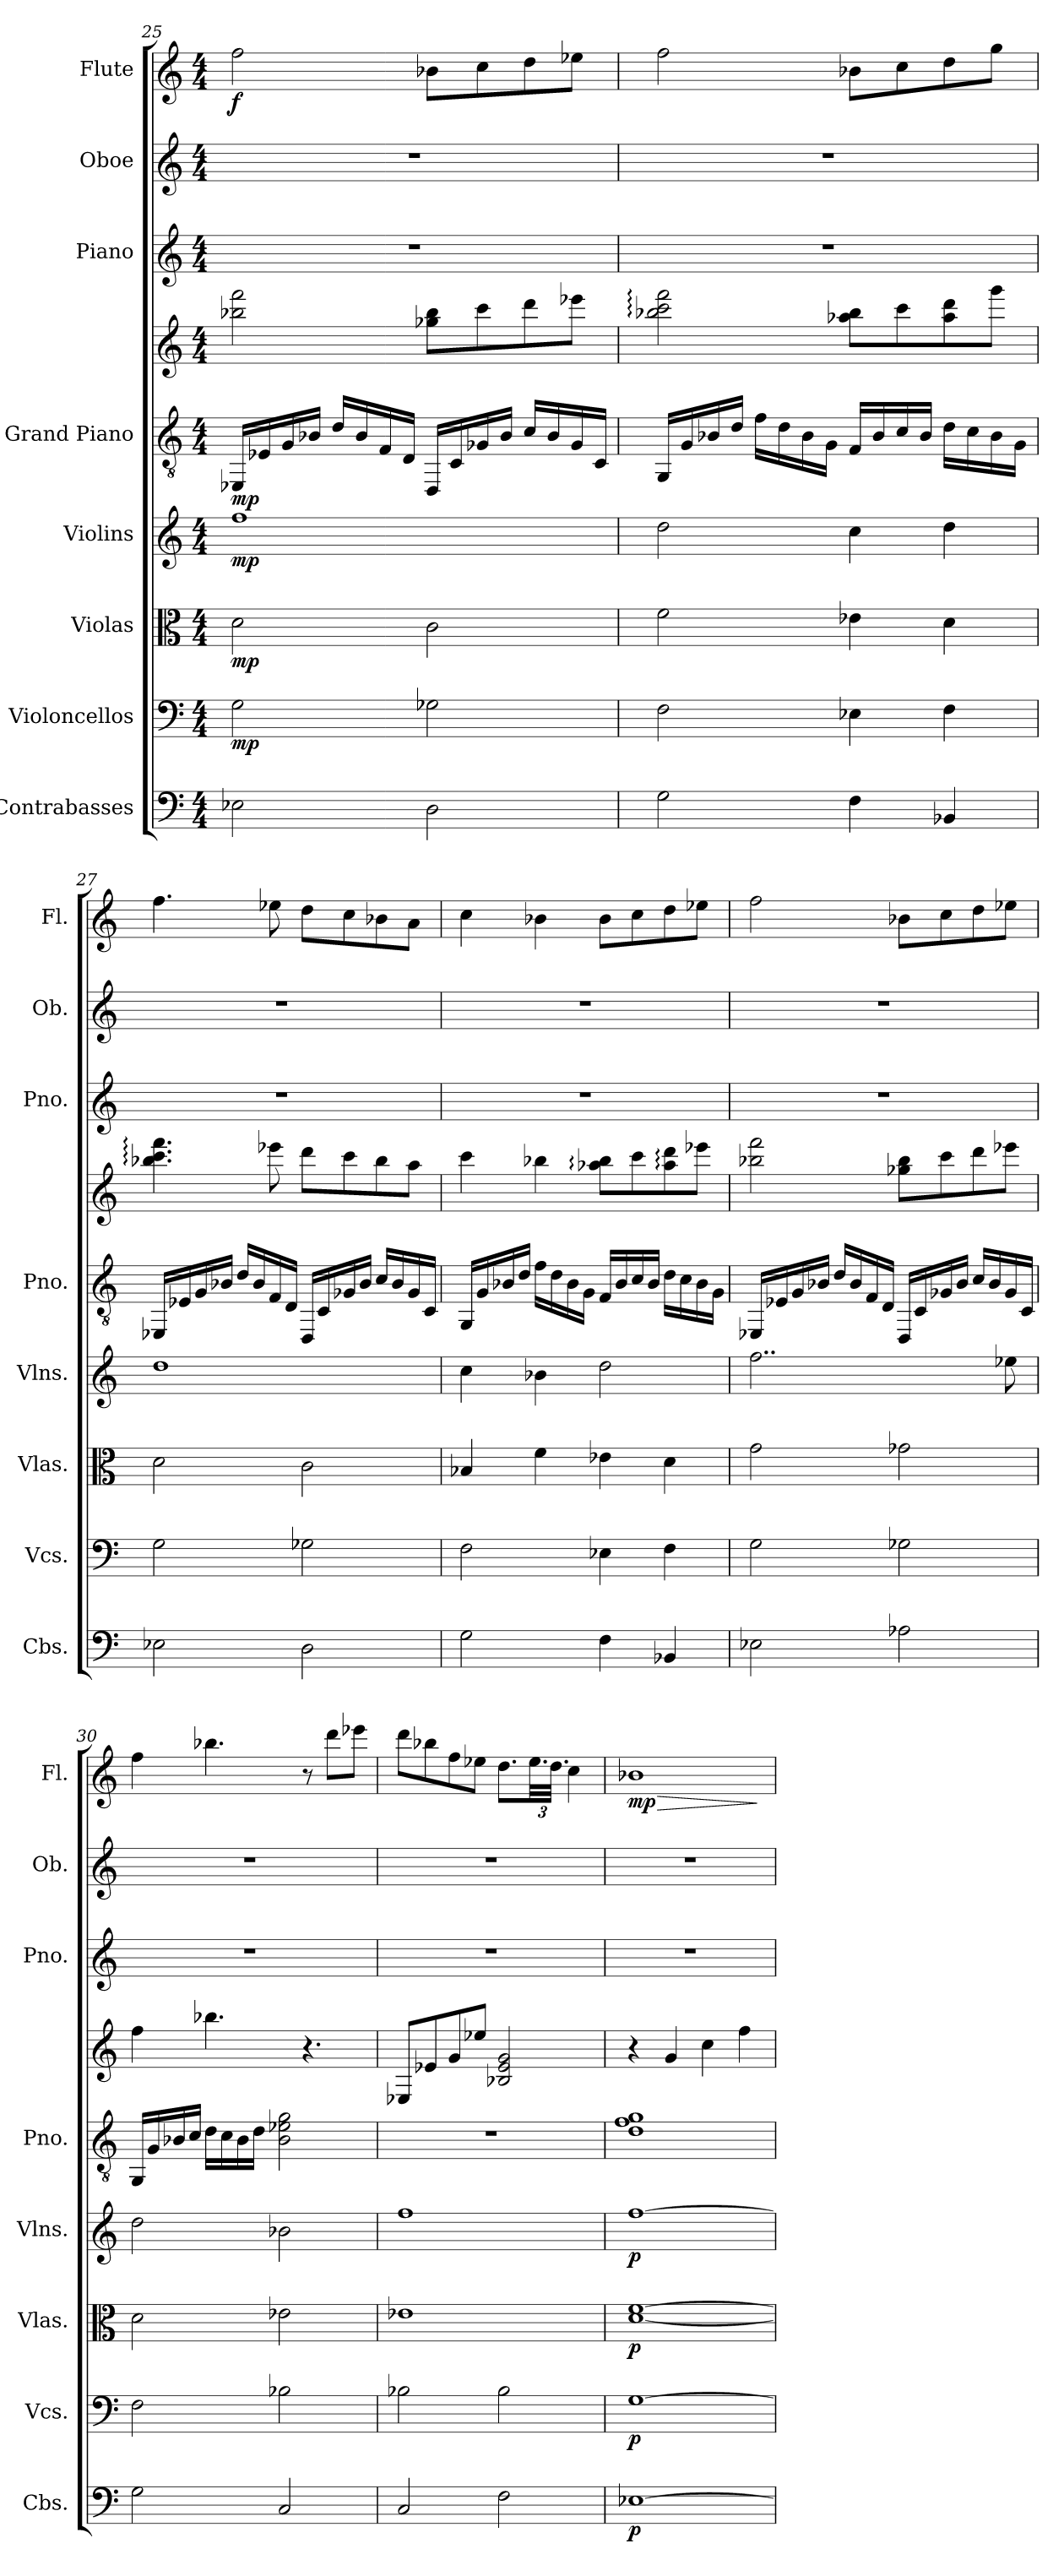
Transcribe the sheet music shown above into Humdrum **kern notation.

**kern	**dynam	**kern	**dynam	**kern	**dynam	**kern	**dynam	**kern	**kern	**dynam	**kern	**kern	**kern	**dynam
*part8	*part8	*part7	*part7	*part6	*part6	*part5	*part5	*part4	*part4	*part4	*part3	*part2	*part1	*part1
*staff9	*staff9	*staff8	*staff8	*staff7	*staff7	*staff6	*staff6	*staff5	*staff4	*staff4/5	*staff3	*staff2	*staff1	*staff1
*I"Contrabasses	*	*I"Violoncellos	*	*I"Violas	*	*I"Violins	*	*I"Grand Piano	*	*	*I"Piano	*I"Oboe	*I"Flute	*
*I'Cbs.	*	*I'Vcs.	*	*I'Vlas.	*	*I'Vlns.	*	*I'Pno.	*	*	*I'Pno.	*I'Ob.	*I'Fl.	*
!!LO:PB:g=z
*clefF4	*	*clefF4	*	*clefC3	*	*clefG2	*	*clefGv2	*clefG2	*	*clefG2	*clefG2	*clefG2	*
*ITrd7c12	*	*	*	*	*	*	*	*	*	*	*	*	*	*
*k[]	*	*k[]	*	*k[]	*	*k[]	*	*k[]	*k[]	*	*k[]	*k[]	*k[]	*
*M4/4	*	*M4/4	*	*M4/4	*	*M4/4	*	*M4/4	*M4/4	*	*M4/4	*M4/4	*M4/4	*
=25	=25	=25	=25	=25	=25	=25	=25	=25	=25	=25	=25	=25	=25	=25
!	!	!	!LO:DY:b	!	!LO:DY:b	!	!LO:DY:b	!	!	!LO:DY:b=2	!	!	!	!LO:DY:b
2EE-X\	.	2G\	mp	2d\	mp	1ff	mp	16EE-X/LL	2bb-X\ 2fff\	mp	1r	1r	2ff\	f
.	.	.	.	.	.	.	.	16E-X/	.	.	.	.	.	.
.	.	.	.	.	.	.	.	16G/	.	.	.	.	.	.
.	.	.	.	.	.	.	.	16B-X/JJ	.	.	.	.	.	.
.	.	.	.	.	.	.	.	16d/LL	.	.	.	.	.	.
.	.	.	.	.	.	.	.	16B-/	.	.	.	.	.	.
.	.	.	.	.	.	.	.	16F/	.	.	.	.	.	.
.	.	.	.	.	.	.	.	16D/JJ	.	.	.	.	.	.
2DD\	.	2G-X\	.	2c\	.	.	.	16DD/LL	8gg-X\ 8bb-\L	.	.	.	8b-X\L	.
.	.	.	.	.	.	.	.	16C/	.	.	.	.	.	.
.	.	.	.	.	.	.	.	16G-X/	8ccc\	.	.	.	8cc\	.
.	.	.	.	.	.	.	.	16B-/JJ	.	.	.	.	.	.
.	.	.	.	.	.	.	.	16c/LL	8ddd\	.	.	.	8dd\	.
.	.	.	.	.	.	.	.	16B-/	.	.	.	.	.	.
.	.	.	.	.	.	.	.	16G-/	8eee-X\J	.	.	.	8ee-X\J	.
.	.	.	.	.	.	.	.	16C/JJ	.	.	.	.	.	.
=26	=26	=26	=26	=26	=26	=26	=26	=26	=26	=26	=26	=26	=26	=26
2GG\	.	2F\	.	2f\	.	2dd\	.	16GG/LL	2bb-X\: 2ccc\: 2fff\:	.	1r	1r	2ff\	.
.	.	.	.	.	.	.	.	16G/	.	.	.	.	.	.
.	.	.	.	.	.	.	.	16B-X/	.	.	.	.	.	.
.	.	.	.	.	.	.	.	16d/JJ	.	.	.	.	.	.
.	.	.	.	.	.	.	.	16f\LL	.	.	.	.	.	.
.	.	.	.	.	.	.	.	16d\	.	.	.	.	.	.
.	.	.	.	.	.	.	.	16B-\	.	.	.	.	.	.
.	.	.	.	.	.	.	.	16G\JJ	.	.	.	.	.	.
4FF\	.	4E-X\	.	4e-X\	.	4cc\	.	16F/LL	8aa-X\ 8bb-\L	.	.	.	8b-X\L	.
.	.	.	.	.	.	.	.	16B-/	.	.	.	.	.	.
.	.	.	.	.	.	.	.	16c/	8ccc\	.	.	.	8cc\	.
.	.	.	.	.	.	.	.	16B-/JJ	.	.	.	.	.	.
4BBB-X/	.	4F\	.	4d\	.	4dd\	.	16d\LL	8aa-\ 8ddd\	.	.	.	8dd\	.
.	.	.	.	.	.	.	.	16c\	.	.	.	.	.	.
.	.	.	.	.	.	.	.	16B-\	8ggg\J	.	.	.	8gg\J	.
.	.	.	.	.	.	.	.	16G\JJ	.	.	.	.	.	.
!!LO:PB:g=z
=27	=27	=27	=27	=27	=27	=27	=27	=27	=27	=27	=27	=27	=27	=27
2EE-X\	.	2G\	.	2d\	.	1dd	.	16EE-X/LL	4.bb-X\: 4.ccc\: 4.fff\:	.	1r	1r	4.ff\	.
.	.	.	.	.	.	.	.	16E-X/	.	.	.	.	.	.
.	.	.	.	.	.	.	.	16G/	.	.	.	.	.	.
.	.	.	.	.	.	.	.	16B-X/JJ	.	.	.	.	.	.
.	.	.	.	.	.	.	.	16d/LL	.	.	.	.	.	.
.	.	.	.	.	.	.	.	16B-/	.	.	.	.	.	.
.	.	.	.	.	.	.	.	16F/	8eee-X\	.	.	.	8ee-X\	.
.	.	.	.	.	.	.	.	16D/JJ	.	.	.	.	.	.
2DD\	.	2G-X\	.	2c\	.	.	.	16DD/LL	8ddd\L	.	.	.	8dd\L	.
.	.	.	.	.	.	.	.	16C/	.	.	.	.	.	.
.	.	.	.	.	.	.	.	16G-X/	8ccc\	.	.	.	8cc\	.
.	.	.	.	.	.	.	.	16B-/JJ	.	.	.	.	.	.
.	.	.	.	.	.	.	.	16c/LL	8bb-\	.	.	.	8b-X\	.
.	.	.	.	.	.	.	.	16B-/	.	.	.	.	.	.
.	.	.	.	.	.	.	.	16G-/	8aa\J	.	.	.	8a\J	.
.	.	.	.	.	.	.	.	16C/JJ	.	.	.	.	.	.
=28	=28	=28	=28	=28	=28	=28	=28	=28	=28	=28	=28	=28	=28	=28
2GG\	.	2F\	.	4B-X/	.	4cc\	.	16GG/LL	4ccc\	.	1r	1r	4cc\	.
.	.	.	.	.	.	.	.	16G/	.	.	.	.	.	.
.	.	.	.	.	.	.	.	16B-X/	.	.	.	.	.	.
.	.	.	.	.	.	.	.	16d/JJ	.	.	.	.	.	.
.	.	.	.	4f\	.	4b-X\	.	16f\LL	4bb-X\	.	.	.	4b-X\	.
.	.	.	.	.	.	.	.	16d\	.	.	.	.	.	.
.	.	.	.	.	.	.	.	16B-\	.	.	.	.	.	.
.	.	.	.	.	.	.	.	16G\JJ	.	.	.	.	.	.
4FF\	.	4E-X\	.	4e-X\	.	2dd\	.	16F/LL	8aa-X\: 8bb-\:L	.	.	.	8b-\L	.
.	.	.	.	.	.	.	.	16B-/	.	.	.	.	.	.
.	.	.	.	.	.	.	.	16c/	8ccc\	.	.	.	8cc\	.
.	.	.	.	.	.	.	.	16B-/JJ	.	.	.	.	.	.
4BBB-X/	.	4F\	.	4d\	.	.	.	16d\LL	8aa-\: 8ddd\:	.	.	.	8dd\	.
.	.	.	.	.	.	.	.	16c\	.	.	.	.	.	.
.	.	.	.	.	.	.	.	16B-\	8eee-X\J	.	.	.	8ee-X\J	.
.	.	.	.	.	.	.	.	16G\JJ	.	.	.	.	.	.
!!LO:PB:g=z
=29	=29	=29	=29	=29	=29	=29	=29	=29	=29	=29	=29	=29	=29	=29
2EE-X\	.	2G\	.	2g\	.	2..ff\	.	16EE-X/LL	2bb-X\ 2fff\	.	1r	1r	2ff\	.
.	.	.	.	.	.	.	.	16E-X/	.	.	.	.	.	.
.	.	.	.	.	.	.	.	16G/	.	.	.	.	.	.
.	.	.	.	.	.	.	.	16B-X/JJ	.	.	.	.	.	.
.	.	.	.	.	.	.	.	16d/LL	.	.	.	.	.	.
.	.	.	.	.	.	.	.	16B-/	.	.	.	.	.	.
.	.	.	.	.	.	.	.	16F/	.	.	.	.	.	.
.	.	.	.	.	.	.	.	16D/JJ	.	.	.	.	.	.
2AA-X\	.	2G-X\	.	2g-X\	.	.	.	16DD/LL	8gg-X\ 8bb-\L	.	.	.	8b-X\L	.
.	.	.	.	.	.	.	.	16C/	.	.	.	.	.	.
.	.	.	.	.	.	.	.	16G-X/	8ccc\	.	.	.	8cc\	.
.	.	.	.	.	.	.	.	16B-/JJ	.	.	.	.	.	.
.	.	.	.	.	.	.	.	16c/LL	8ddd\	.	.	.	8dd\	.
.	.	.	.	.	.	.	.	16B-/	.	.	.	.	.	.
.	.	.	.	.	.	8ee-X\	.	16G-/	8eee-X\J	.	.	.	8ee-X\J	.
.	.	.	.	.	.	.	.	16C/JJ	.	.	.	.	.	.
=30	=30	=30	=30	=30	=30	=30	=30	=30	=30	=30	=30	=30	=30	=30
2GG\	.	2F\	.	2d\	.	2dd\	.	16GG/LL	4ff\	.	1r	1r	4ff\	.
.	.	.	.	.	.	.	.	16G/	.	.	.	.	.	.
.	.	.	.	.	.	.	.	16B-X/	.	.	.	.	.	.
.	.	.	.	.	.	.	.	16c/JJ	.	.	.	.	.	.
.	.	.	.	.	.	.	.	16d\LL	4.bb-X\	.	.	.	4.bb-X\	.
.	.	.	.	.	.	.	.	16c\	.	.	.	.	.	.
.	.	.	.	.	.	.	.	16B-\	.	.	.	.	.	.
.	.	.	.	.	.	.	.	16d\JJ	.	.	.	.	.	.
2CC/	.	2B-X\	.	2e-X\	.	2b-X\	.	2B-\ 2e-X\ 2g\	.	.	.	.	.	.
.	.	.	.	.	.	.	.	.	4.r	.	.	.	8r	.
.	.	.	.	.	.	.	.	.	.	.	.	.	8ddd\L	.
.	.	.	.	.	.	.	.	.	.	.	.	.	8eee-X\J	.
=31	=31	=31	=31	=31	=31	=31	=31	=31	=31	=31	=31	=31	=31	=31
2CC/	.	2B-X\	.	1e-X	.	1ff	.	1r	8E-X/L	.	1r	1r	8ddd\L	.
.	.	.	.	.	.	.	.	.	8e-X/	.	.	.	8bb-X\	.
.	.	.	.	.	.	.	.	.	8g/	.	.	.	8ff\	.
.	.	.	.	.	.	.	.	.	8ee-X/J	.	.	.	8ee-X\J	.
2FF\	.	2B-\	.	.	.	.	.	.	2B-X/ 2e-/ 2g/	.	.	.	8.dd\L	.
*	*	*	*	*	*	*	*	*	*	*	*	*	*Xbrackettup	*
.	.	.	.	.	.	.	.	.	.	.	.	.	48.ee-\LL	.
.	.	.	.	.	.	.	.	.	.	.	.	.	48.dd\JJJ	.
.	.	.	.	.	.	.	.	.	.	.	.	.	4cc\	.
!!LO:PB:g=z
=32	=32	=32	=32	=32	=32	=32	=32	=32	=32	=32	=32	=32	=32	=32
!	!LO:DY:b	!	!LO:DY:b	!	!LO:DY:b	!	!LO:DY:b	!	!	!	!	!	!	!LO:HP:b
!	!	!	!	!	!	!	!	!	!	!	!	!	!	!LO:DY:n=1:b
[1EE-X	p	[1G	p	[1d [1f	p	[1ff	p	1d 1f 1g	4r	.	1r	1r	1b-X	> mp
.	.	.	.	.	.	.	.	.	4g/	.	.	.	.	.
.	.	.	.	.	.	.	.	.	4cc\	.	.	.	.	.
.	.	.	.	.	.	.	.	.	4ff\	.	.	.	.	.
.	.	.	.	.	.	.	.	.	.	.	.	.	.	]
=	=	=	=	=	=	=	=	=	=	=	=	=	=	=
*-	*-	*-	*-	*-	*-	*-	*-	*-	*-	*-	*-	*-	*-	*-
